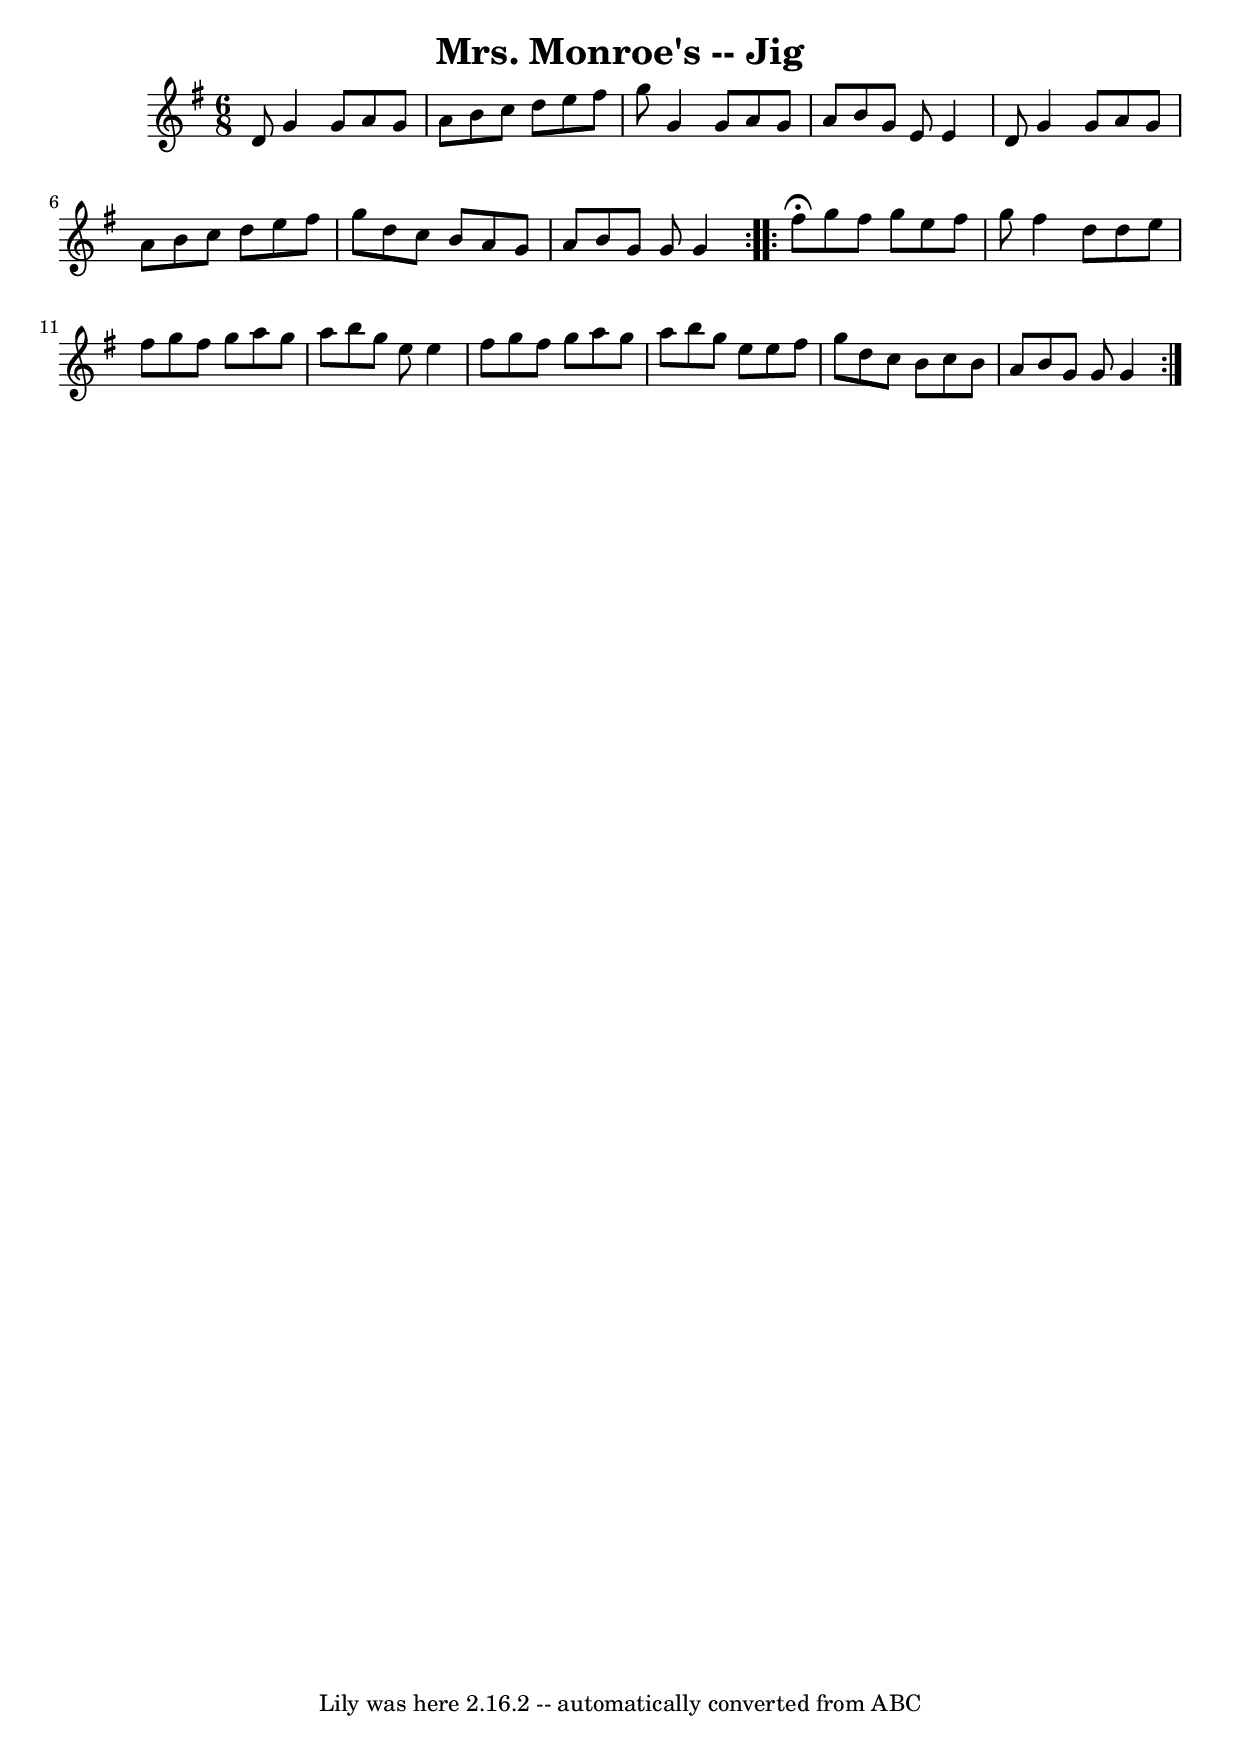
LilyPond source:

\version "2.16.2"
\include "Mammoth.ily"
\header {
  %% book = "Ryan's Mammoth Collection"
  crossRefNumber = "1"
  footnotes = "\\\\111 626"
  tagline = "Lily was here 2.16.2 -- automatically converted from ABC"
  title = "Mrs. Monroe's -- Jig"

}
voicedefault =  {



  \repeat volta 2 {

    \time 6/8 
    \key g \major d'8  |
    g'4 g'8 a'8 g'8 a'8    
    |
    b'8 c''8 d''8 e''8 fis''8 g''8    |
    g'4    
    g'8 a'8 g'8 a'8    |
    b'8 g'8 e'8 e'4 d'8    
    |
    g'4 g'8 a'8 g'8 a'8    |
    b'8 c''8 d''8  
    e''8 fis''8 g''8    |
    d''8 c''8 b'8 a'8 g'8 a'8 
    |
    b'8 g'8 g'8 g'4    
  }     
  \repeat volta 2 {
    fis''8 
    ^\fermata |
    g''8 fis''8 g''8 e''8 fis''8 g''8    
    |
    fis''4 d''8 d''8 e''8 fis''8    |
    g''8    
    fis''8 g''8 a''8 g''8 a''8    |
    b''8 g''8 e''8    
    e''4 fis''8    |
    g''8 fis''8 g''8 a''8 g''8 a''8   
    |
    b''8 g''8 e''8 e''8 fis''8 g''8    |
    d''8   
    c''8 b'8 c''8 b'8 a'8    |
    b'8 g'8 g'8 g'4      

  }   

}

\score{
  <<

    \context Staff="default"
    {
      \voicedefault 
      
    }

  >>
  \layout {
    
  }
  \midi {
  }

}
